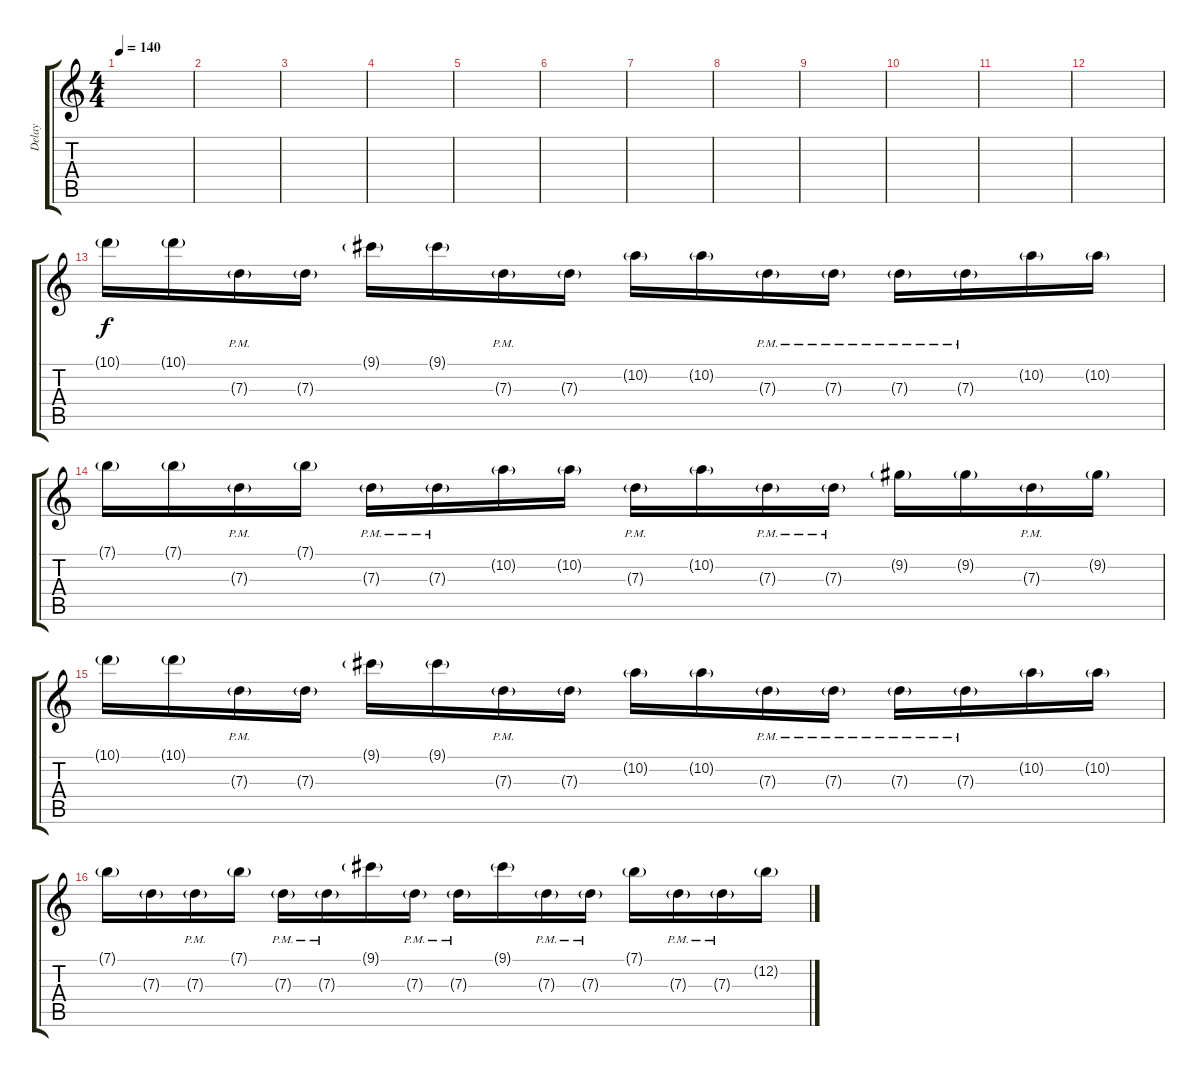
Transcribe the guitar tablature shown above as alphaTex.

\track ("Delay" "Delay") {instrument distortionguitar}
\staff {score tabs}
\tuning (E4 B3 G3 D3 A2 E2) {hide}
\ts (4 4)
\tempo 140
\clef g2
\ks c
|
|
|
|
|
|
|
|
|
|
|
|
10.1{g}.16 10.1{g}.16 7.3{g pm}.16 7.3{g}.16 9.1{g}.16 9.1{g}.16 7.3{g pm}.16 7.3{g}.16 10.2{g}.16 10.2{g}.16 7.3{g pm}.16 7.3{g pm}.16 7.3{g pm}.16 7.3{g pm}.16 10.2{g}.16 10.2{g}.16 |
7.1{g}.16 7.1{g}.16 7.3{g pm}.16 7.1{g}.16 7.3{g pm}.16 7.3{g pm}.16 10.2{g}.16 10.2{g}.16 7.3{g pm}.16 10.2{g}.16 7.3{g pm}.16 7.3{g pm}.16 9.2{g}.16 9.2{g}.16 7.3{g pm}.16 9.2{g}.16 |
10.1{g}.16 10.1{g}.16 7.3{g pm}.16 7.3{g}.16 9.1{g}.16 9.1{g}.16 7.3{g pm}.16 7.3{g}.16 10.2{g}.16 10.2{g}.16 7.3{g pm}.16 7.3{g pm}.16 7.3{g pm}.16 7.3{g pm}.16 10.2{g}.16 10.2{g}.16 |
7.1{g}.16 7.3{g}.16 7.3{g pm}.16 7.1{g}.16 7.3{g pm}.16 7.3{g pm}.16 9.1{g}.16 7.3{g pm}.16 7.3{g pm}.16 9.1{g}.16 7.3{g pm}.16 7.3{g pm}.16 7.1{g}.16 7.3{g pm}.16 7.3{g pm}.16 12.2{g}.16
